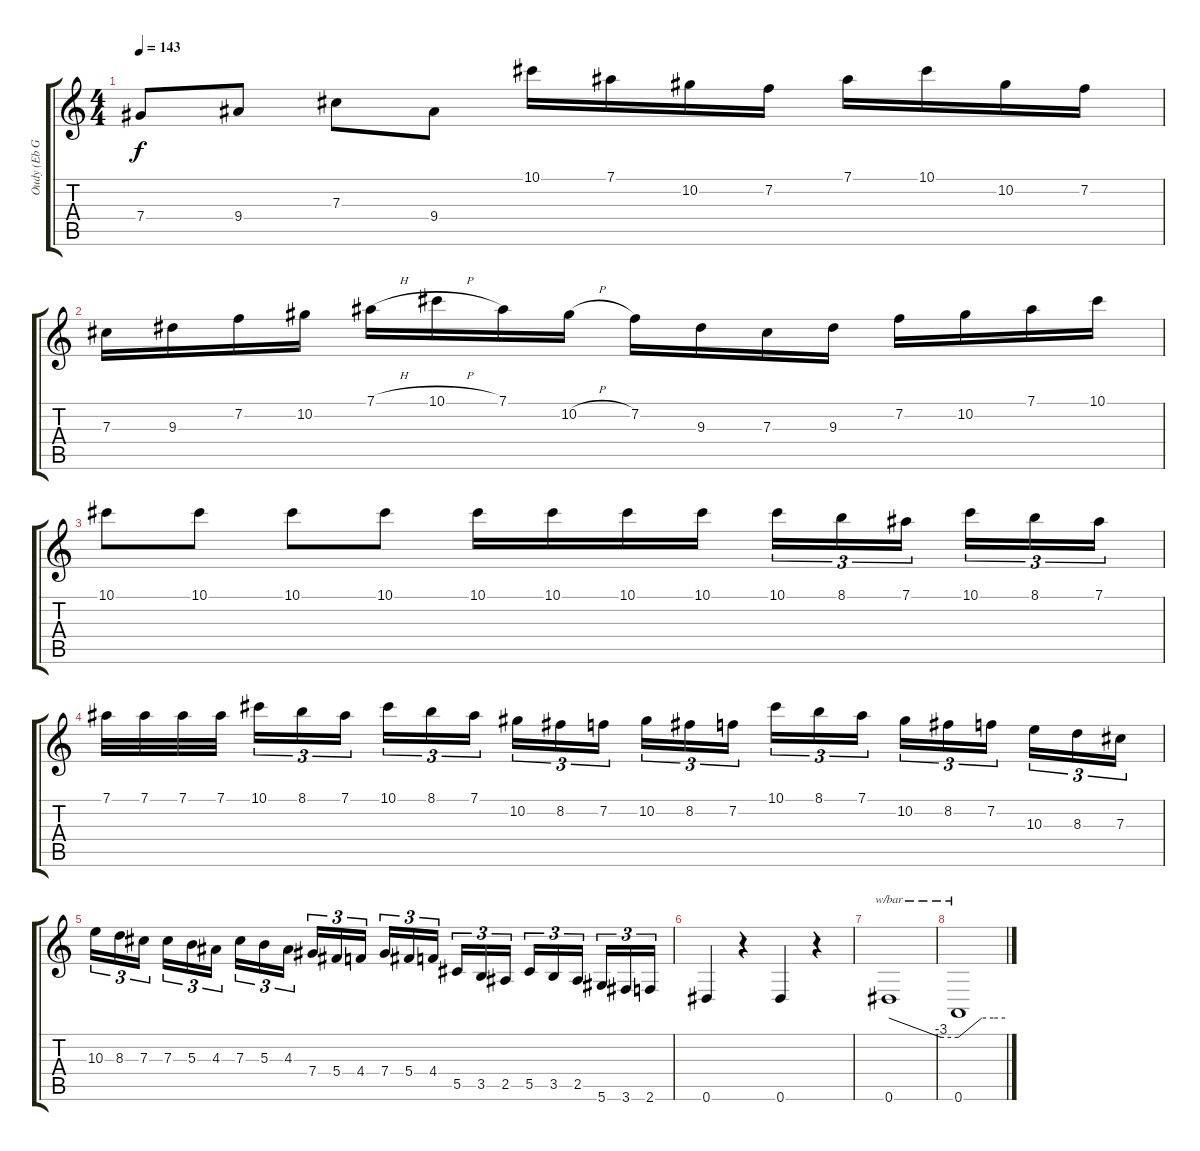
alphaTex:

\track ("Oudy (Eb Guitar)" "Oudy (Eb G") {instrument distortionguitar}
\staff {score tabs}
\tuning (Eb4 Bb3 Gb3 Db3 Ab2 Eb2) {hide}
\ts (4 4)
\tempo 143
\clef g2
\ks c
7.4.8{dy f} 9.4.8 7.3.8 9.4.8 10.1.16 7.1.16 10.2.16 7.2.16 7.1.16 10.1.16 10.2.16 7.2.16 |
7.3.16 9.3.16 7.2.16 10.2.16 7.1{h}.16 10.1{h}.16 7.1.16 10.2{h}.16 7.2.16 9.3.16 7.3.16 9.3.16 7.2.16 10.2.16 7.1.16 10.1.16 |
10.1.8 10.1.8 10.1.8 10.1.8 10.1.16 10.1.16 10.1.16 10.1.16 10.1.16{tu (3 2)} 8.1.16{tu (3 2)} 7.1.16{tu (3 2)} 10.1.16{tu (3 2)} 8.1.16{tu (3 2)} 7.1.16{tu (3 2)} |
7.1.32 7.1.32 7.1.32 7.1.32 10.1.16{tu (3 2)} 8.1.16{tu (3 2)} 7.1.16{tu (3 2)} 10.1.16{tu (3 2)} 8.1.16{tu (3 2)} 7.1.16{tu (3 2)} 10.2.16{tu (3 2)} 8.2.16{tu (3 2)} 7.2.16{tu (3 2)} 10.2.16{tu (3 2)} 8.2.16{tu (3 2)} 7.2.16{tu (3 2)} 10.1.16{tu (3 2)} 8.1.16{tu (3 2)} 7.1.16{tu (3 2)} 10.2.16{tu (3 2)} 8.2.16{tu (3 2)} 7.2.16{tu (3 2)} 10.3.16{tu (3 2)} 8.3.16{tu (3 2)} 7.3.16{tu (3 2)} |
10.3.16{tu (3 2)} 8.3.16{tu (3 2)} 7.3.16{tu (3 2)} 7.3.16{tu (3 2)} 5.3.16{tu (3 2)} 4.3.16{tu (3 2)} 7.3.16{tu (3 2)} 5.3.16{tu (3 2)} 4.3.16{tu (3 2)} 7.4.16{tu (3 2)} 5.4.16{tu (3 2)} 4.4.16{tu (3 2)} 7.4.16{tu (3 2)} 5.4.16{tu (3 2)} 4.4.16{tu (3 2)} 5.5.16{tu (3 2)} 3.5.16{tu (3 2)} 2.5.16{tu (3 2)} 5.5.16{tu (3 2)} 3.5.16{tu (3 2)} 2.5.16{tu (3 2)} 5.6.16{tu (3 2)} 3.6.16{tu (3 2)} 2.6.16{tu (3 2)} |
0.6.4 r.4 0.6.4 r.4 |
0.6.1{tbe (custom default 0 0 45 -12 60 -12)} |
0.6.1{tbe (custom default 0 -12 30 0 45 0 60 0)}
